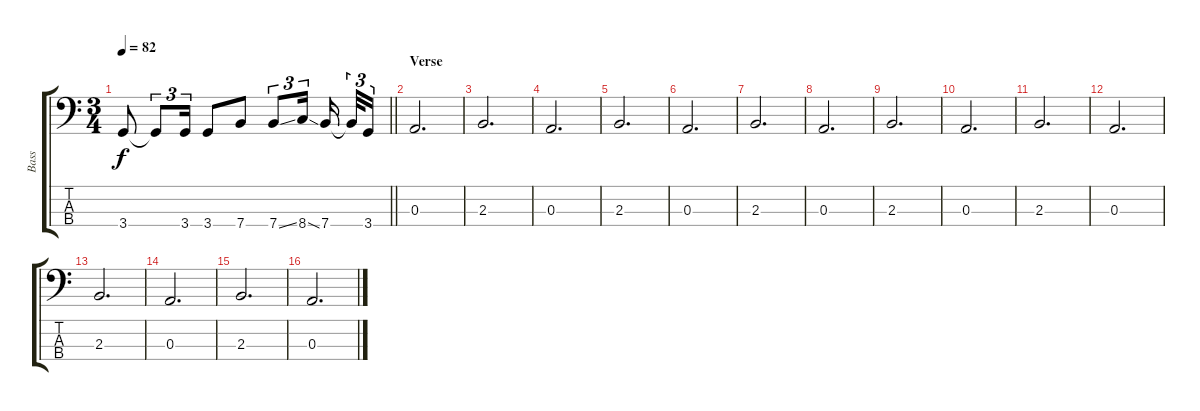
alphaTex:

\track ("Bass" "Bass") {instrument electricbassfinger}
\staff {score tabs}
\tuning (G2 D2 A1 E1) {hide}
\ts (3 4)
\tempo 82
\clef f4
\barLineRight lightlight
\ks c
3.4.8{dy f} 3.4{t}.8{tu (3 2)} 3.4.16{tu (3 2)} 3.4.8 7.4.8 7.4{ss}.8{tu (3 2)} 8.4{ss}.16{tu (3 2) beam splitsecondary} 7.4.16{beam splitsecondary} 7.4{t}.32{tu (3 2)} 3.4.16{tu (3 2)} |
\section ("" "Verse")
0.3.2{d} |
2.3.2{d} |
0.3.2{d} |
2.3.2{d} |
0.3.2{d} |
2.3.2{d} |
0.3.2{d} |
2.3.2{d} |
0.3.2{d} |
2.3.2{d} |
0.3.2{d} |
2.3.2{d} |
0.3.2{d} |
2.3.2{d} |
0.3.2{d}
